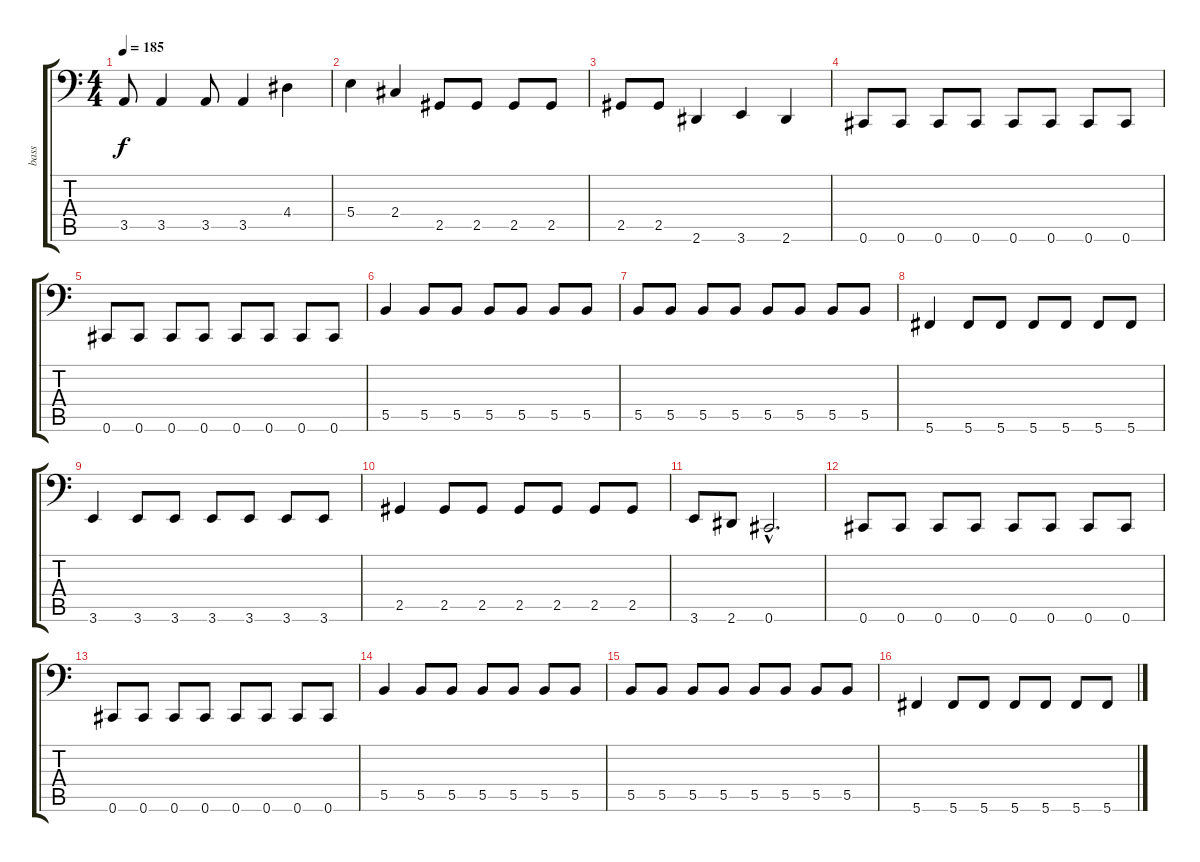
\track ("bass" "bass") {instrument electricbasspick}
\staff {score tabs}
\tuning (Db3 Ab2 E2 B1 Gb1 Db1) {hide}
\ts (4 4)
\tempo 185
\clef f4
\ks c
3.5.8{dy f} 3.5.4 3.5.8 3.5.4 4.4.4 |
5.4.4 2.4.4 2.5.8 2.5.8 2.5.8 2.5.8 |
2.5.8 2.5.8 2.6.4 3.6.4 2.6.4 |
0.6.8 0.6.8 0.6.8 0.6.8 0.6.8 0.6.8 0.6.8 0.6.8 |
0.6.8 0.6.8 0.6.8 0.6.8 0.6.8 0.6.8 0.6.8 0.6.8 |
5.5.4 5.5.8 5.5.8 5.5.8 5.5.8 5.5.8 5.5.8 |
5.5.8 5.5.8 5.5.8 5.5.8 5.5.8 5.5.8 5.5.8 5.5.8 |
5.6.4 5.6.8 5.6.8 5.6.8 5.6.8 5.6.8 5.6.8 |
3.6.4 3.6.8 3.6.8 3.6.8 3.6.8 3.6.8 3.6.8 |
2.5.4 2.5.8 2.5.8 2.5.8 2.5.8 2.5.8 2.5.8 |
3.6.8 2.6.8 0.6{hac}.2{d} |
0.6.8 0.6.8 0.6.8 0.6.8 0.6.8 0.6.8 0.6.8 0.6.8 |
0.6.8 0.6.8 0.6.8 0.6.8 0.6.8 0.6.8 0.6.8 0.6.8 |
5.5.4 5.5.8 5.5.8 5.5.8 5.5.8 5.5.8 5.5.8 |
5.5.8 5.5.8 5.5.8 5.5.8 5.5.8 5.5.8 5.5.8 5.5.8 |
5.6.4 5.6.8 5.6.8 5.6.8 5.6.8 5.6.8 5.6.8
